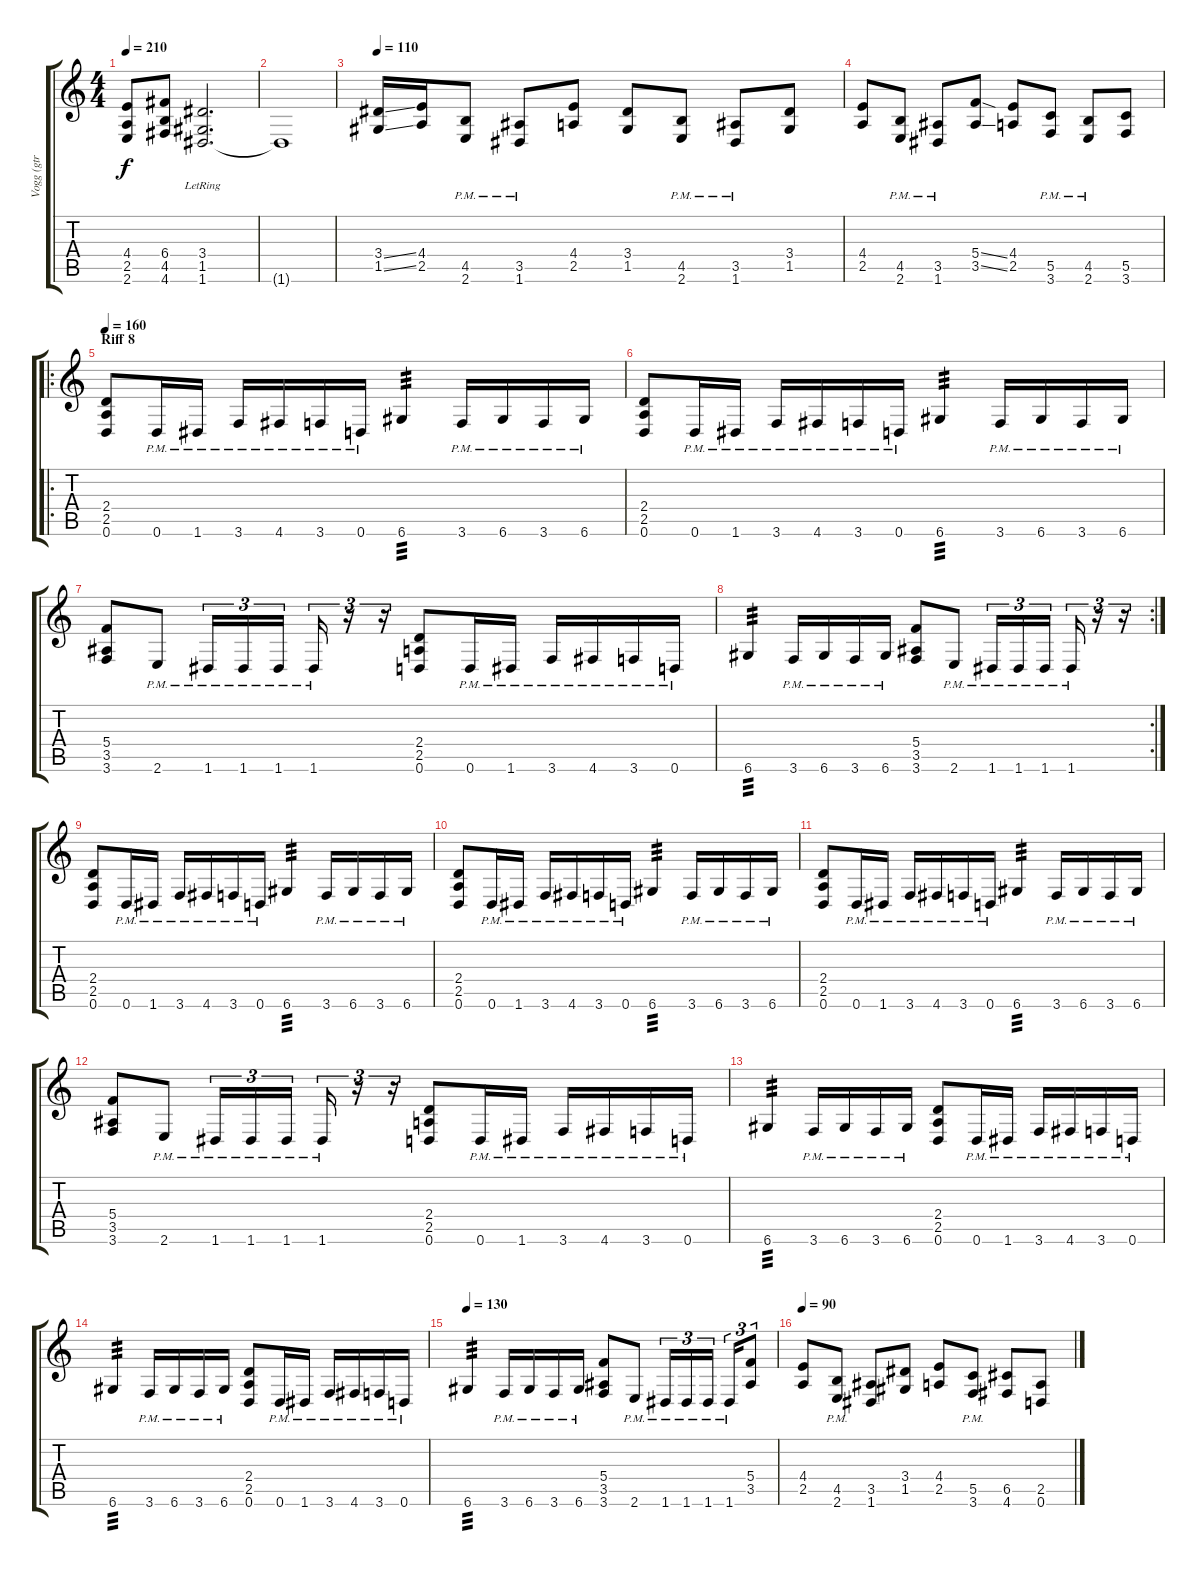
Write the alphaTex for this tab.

\track ("Vogg (gtr 1)" "Vogg (gtr ") {instrument distortionguitar}
\staff {score tabs}
\tuning (D4 A3 F3 C3 G2 D2) {hide}
\ts (4 4)
\tempo 210
\clef g2
\ks c
(4.4 2.5 2.6).8{dy f} (6.4 4.5 4.6).8 (3.4{lr} 1.5{lr} 1.6{lr}).2{d} |
1.6{t}.1 |
\tempo 110
(3.4{ss} 1.5{ss}).16 (4.4 2.5).16 (4.5{pm} 2.6{pm}).8 (3.5{pm} 1.6{pm}).8 (4.4 2.5).8 (3.4 1.5).8 (4.5{pm} 2.6{pm}).8 (3.5{pm} 1.6{pm}).8 (3.4 1.5).8 |
(4.4 2.5).8 (4.5{pm} 2.6{pm}).8 (3.5{pm} 1.6{pm}).8 (5.4{ss} 3.5{ss}).8 (4.4 2.5).8 (5.5{pm} 3.6{pm}).8 (4.5{pm} 2.6{pm}).8 (5.5 3.6).8 |
\ro
\section ("" "Riff 8")
\tempo 160
(2.4 2.5 0.6).8 0.6{pm}.16 1.6{pm}.16 3.6{pm}.16 4.6{pm}.16 3.6{pm}.16 0.6{pm}.16 6.6.4{tp 3} 3.6{pm}.16 6.6{pm}.16 3.6{pm}.16 6.6{pm}.16 |
(2.4 2.5 0.6).8 0.6{pm}.16 1.6{pm}.16 3.6{pm}.16 4.6{pm}.16 3.6{pm}.16 0.6{pm}.16 6.6.4{tp 3} 3.6{pm}.16 6.6{pm}.16 3.6{pm}.16 6.6{pm}.16 |
(5.4 3.5 3.6).8 2.6{pm}.8 1.6{pm}.16{tu (3 2)} 1.6{pm}.16{tu (3 2)} 1.6{pm}.16{tu (3 2)} 1.6{pm}.16{tu (3 2)} r.16{tu (3 2)} r.16{tu (3 2)} (2.4 2.5 0.6).8 0.6{pm}.16 1.6{pm}.16 3.6{pm}.16 4.6{pm}.16 3.6{pm}.16 0.6{pm}.16 |
\rc 2
6.6.4{tp 3} 3.6{pm}.16 6.6{pm}.16 3.6{pm}.16 6.6{pm}.16 (5.4 3.5 3.6).8 2.6{pm}.8 1.6{pm}.16{tu (3 2)} 1.6{pm}.16{tu (3 2)} 1.6{pm}.16{tu (3 2)} 1.6{pm}.16{tu (3 2)} r.16{tu (3 2)} r.16{tu (3 2)} |
(2.4 2.5 0.6).8 0.6{pm}.16 1.6{pm}.16 3.6{pm}.16 4.6{pm}.16 3.6{pm}.16 0.6{pm}.16 6.6.4{tp 3} 3.6{pm}.16 6.6{pm}.16 3.6{pm}.16 6.6{pm}.16 |
(2.4 2.5 0.6).8 0.6{pm}.16 1.6{pm}.16 3.6{pm}.16 4.6{pm}.16 3.6{pm}.16 0.6{pm}.16 6.6.4{tp 3} 3.6{pm}.16 6.6{pm}.16 3.6{pm}.16 6.6{pm}.16 |
(2.4 2.5 0.6).8 0.6{pm}.16 1.6{pm}.16 3.6{pm}.16 4.6{pm}.16 3.6{pm}.16 0.6{pm}.16 6.6.4{tp 3} 3.6{pm}.16 6.6{pm}.16 3.6{pm}.16 6.6{pm}.16 |
(5.4 3.5 3.6).8 2.6{pm}.8 1.6{pm}.16{tu (3 2)} 1.6{pm}.16{tu (3 2)} 1.6{pm}.16{tu (3 2)} 1.6{pm}.16{tu (3 2)} r.16{tu (3 2)} r.16{tu (3 2)} (2.4 2.5 0.6).8 0.6{pm}.16 1.6{pm}.16 3.6{pm}.16 4.6{pm}.16 3.6{pm}.16 0.6{pm}.16 |
6.6.4{tp 3} 3.6{pm}.16 6.6{pm}.16 3.6{pm}.16 6.6{pm}.16 (2.4 2.5 0.6).8 0.6{pm}.16 1.6{pm}.16 3.6{pm}.16 4.6{pm}.16 3.6{pm}.16 0.6{pm}.16 |
6.6.4{tp 3} 3.6{pm}.16 6.6{pm}.16 3.6{pm}.16 6.6{pm}.16 (2.4 2.5 0.6).8 0.6{pm}.16 1.6{pm}.16 3.6{pm}.16 4.6{pm}.16 3.6{pm}.16 0.6{pm}.16 |
\tempo 130
6.6.4{tp 3} 3.6{pm}.16 6.6{pm}.16 3.6{pm}.16 6.6{pm}.16 (5.4 3.5 3.6).8 2.6{pm}.8 1.6{pm}.16{tu (3 2)} 1.6{pm}.16{tu (3 2)} 1.6{pm}.16{tu (3 2)} 1.6{pm}.16{tu (3 2)} (5.4 3.5).8{tu (3 2)} |
\tempo 90
(4.4 2.5).8 (4.5{pm} 2.6).8 (3.5 1.6).8 (3.4 1.5).8 (4.4 2.5).8 (5.5{pm} 3.6).8 (6.5 4.6).8 (2.5 0.6).8
